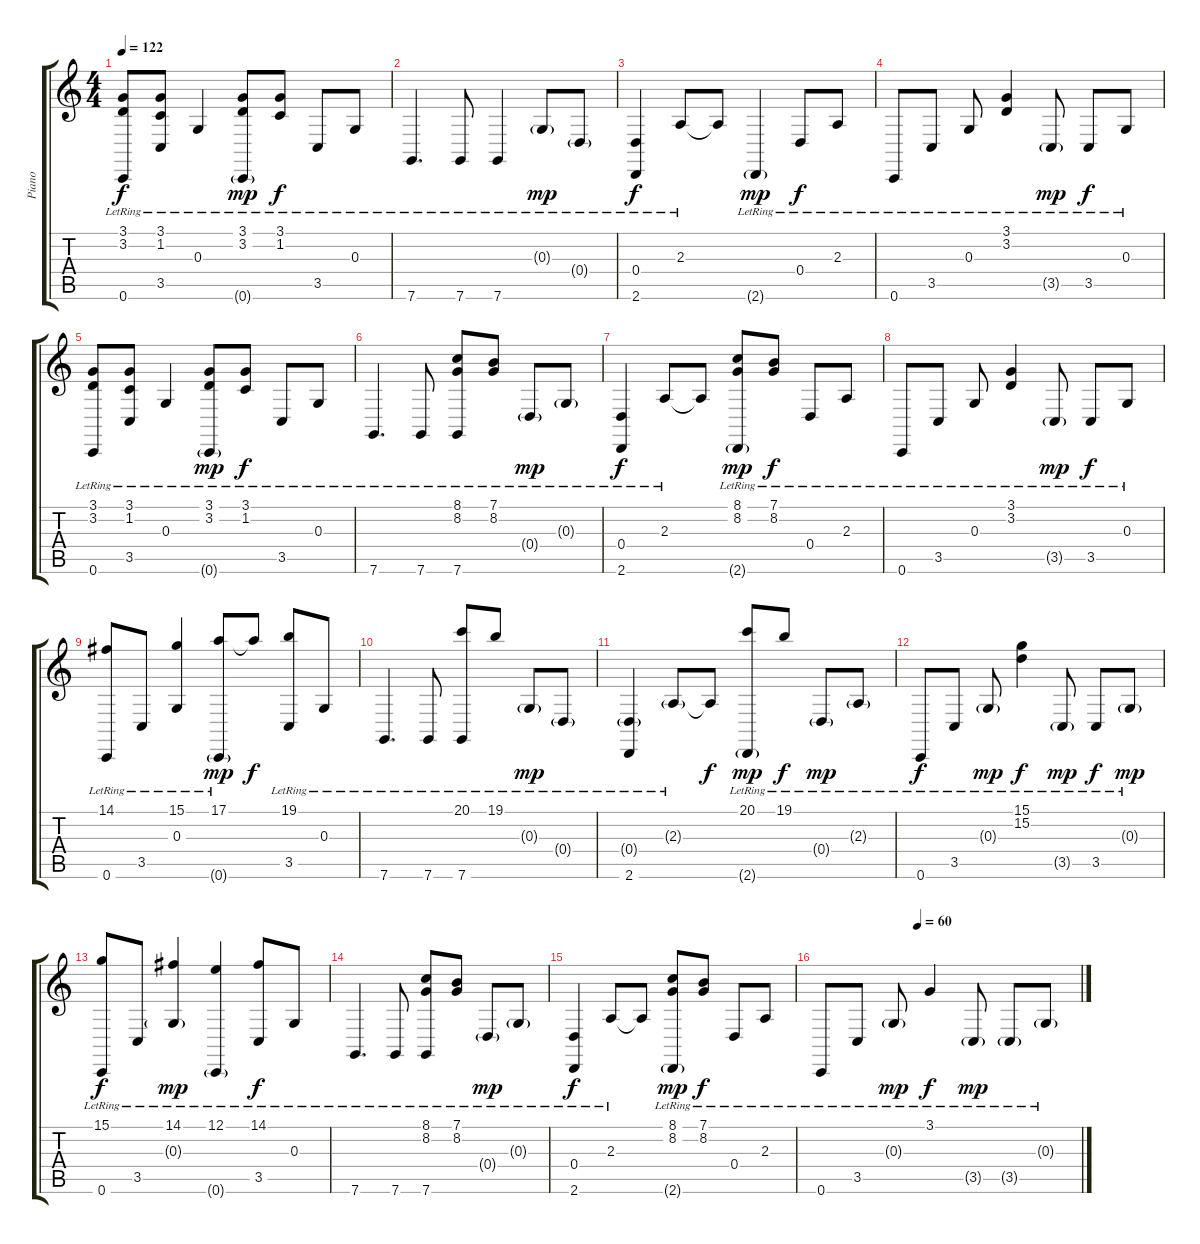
\track ("Piano" "Piano") {instrument acousticgrandpiano}
\staff {score tabs}
\tuning (E4 B3 G3 D3 A2 C2) {hide}
\ts (4 4)
\tempo 122
\clef g2
\ks c
(3.1{lr} 3.2{lr} 0.6{lr}).8{dy f} (3.1{lr} 1.2{lr} 3.5{lr}).8 0.3{lr}.4 (3.1{lr} 3.2{lr} 0.6{g lr}).8{dy mp} (3.1{lr} 1.2{lr}).8{dy f} 3.5{lr}.8 0.3{lr}.8 |
7.6{lr}.4{d} 7.6{lr}.8 7.6{lr}.4 0.3{g lr}.8{dy mp} 0.4{g lr}.8 |
(0.4{lr} 2.6{lr}).4{dy f} 2.3{lr}.8 2.3{t}.8 2.6{g lr}.4{dy mp} 0.4{lr}.8{dy f} 2.3{lr}.8 |
0.6{lr}.8 3.5{lr}.8 0.3{lr}.8 (3.1{lr} 3.2{lr}).4 3.5{g lr}.8{dy mp} 3.5{lr}.8{dy f} 0.3{lr}.8 |
(3.1{lr} 3.2{lr} 0.6{lr}).8 (3.1{lr} 1.2{lr} 3.5{lr}).8 0.3{lr}.4 (3.1{lr} 3.2{lr} 0.6{g lr}).8{dy mp} (3.1{lr} 1.2{lr}).8{dy f} 3.5{lr}.8 0.3{lr}.8 |
7.6{lr}.4{d} 7.6{lr}.8 (8.1{lr} 8.2{lr} 7.6{lr}).8 (7.1{lr} 8.2{lr}).8 0.4{g lr}.8{dy mp} 0.3{g lr}.8 |
(0.4{lr} 2.6{lr}).4{dy f} 2.3{lr}.8 2.3{t}.8 (8.1{lr} 8.2{lr} 2.6{g lr}).8{dy mp} (7.1{lr} 8.2{lr}).8{dy f} 0.4{lr}.8 2.3{lr}.8 |
0.6{lr}.8 3.5{lr}.8 0.3{lr}.8 (3.1{lr} 3.2{lr}).4 3.5{g lr}.8{dy mp} 3.5{lr}.8{dy f} 0.3{lr}.8 |
(14.1{lr} 0.6{lr}).8 3.5{lr}.8 (15.1{lr} 0.3{lr}).4 (17.1{lr} 0.6{g lr}).8{dy mp} 17.1{t}.8{dy f} (19.1{lr} 3.5{lr}).8 0.3{lr}.8 |
7.6{lr}.4{d} 7.6{lr}.8 (20.1{lr} 7.6{lr}).8 19.1{lr}.8 0.3{g lr}.8{dy mp} 0.4{g lr}.8 |
(0.4{g lr} 2.6{lr}).4 2.3{g lr}.8 2.3{t}.8{dy f} (20.1{lr} 2.6{g lr}).8{dy mp} 19.1{lr}.8{dy f} 0.4{g lr}.8{dy mp} 2.3{g lr}.8 |
0.6{lr}.8{dy f} 3.5{lr}.8 0.3{g lr}.8{dy mp} (15.1{lr} 15.2{lr}).4{dy f} 3.5{g lr}.8{dy mp} 3.5{lr}.8{dy f} 0.3{g lr}.8{dy mp} |
(15.1{lr} 0.6{lr}).8{dy f} 3.5{lr}.8 (14.1{lr} 0.3{g lr}).4{dy mp} (12.1{lr} 0.6{g lr}).4 (14.1{lr} 3.5{lr}).8{dy f} 0.3{lr}.8 |
7.6{lr}.4{d} 7.6{lr}.8 (8.1{lr} 8.2{lr} 7.6{lr}).8 (7.1{lr} 8.2{lr}).8 0.4{g lr}.8{dy mp} 0.3{g lr}.8 |
(0.4{lr} 2.6{lr}).4{dy f} 2.3{lr}.8 2.3{t}.8 (8.1{lr} 8.2{lr} 2.6{g lr}).8{dy mp} (7.1{lr} 8.2{lr}).8{dy f} 0.4{lr}.8 2.3{lr}.8 |
\tempo (60 0.375)
0.6{lr}.8 3.5{lr}.8 0.3{g lr}.8{dy mp} 3.1{lr}.4{dy f} 3.5{g lr}.8{dy mp} 3.5{g lr}.8 0.3{g lr}.8
